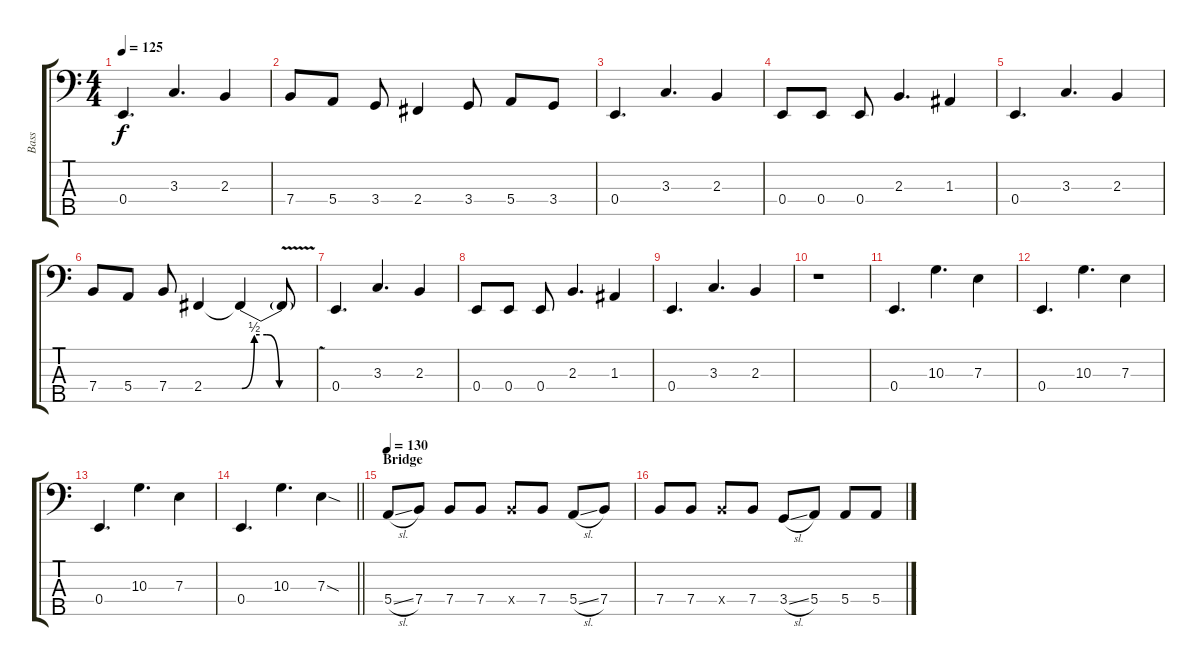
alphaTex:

\track ("Bass" "Bass") {instrument electricbassfinger}
\staff {score tabs}
\tuning (G2 D2 A1 E1 B0) {hide}
\ts (4 4)
\tempo 125
\clef f4
\ks c
0.4.4{d dy f} 3.3.4{d} 2.3.4 |
7.4.8 5.4.8 3.4.8 2.4.4 3.4.8 5.4.8 3.4.8 |
0.4.4{d} 3.3.4{d} 2.3.4 |
0.4.8 0.4.8 0.4.8 2.3.4{d} 1.3.4 |
0.4.4{d} 3.3.4{d} 2.3.4 |
7.4.8 5.4.8 7.4.8 2.4.4 2.4{be (custom 0 0 10 2 20 2 30 0 60 0) t}.4 2.4{v t}.8 |
0.4.4{d} 3.3.4{d} 2.3.4 |
0.4.8 0.4.8 0.4.8 2.3.4{d} 1.3.4 |
0.4.4{d} 3.3.4{d} 2.3.4 |
r.1 |
0.4.4{d} 10.3.4{d} 7.3.4 |
0.4.4{d} 10.3.4{d} 7.3.4 |
0.4.4{d} 10.3.4{d} 7.3.4 |
\barLineRight lightlight
0.4.4{d} 10.3.4{d} 7.3{sod}.4 |
\section ("" "Bridge")
\tempo 130
5.4{sl}.8 7.4.8 7.4.8 7.4.8 7.4{x}.8 7.4.8 5.4{sl}.8 7.4.8 |
7.4.8 7.4.8 7.4{x}.8 7.4.8 3.4{sl}.8 5.4.8 5.4.8 5.4.8
